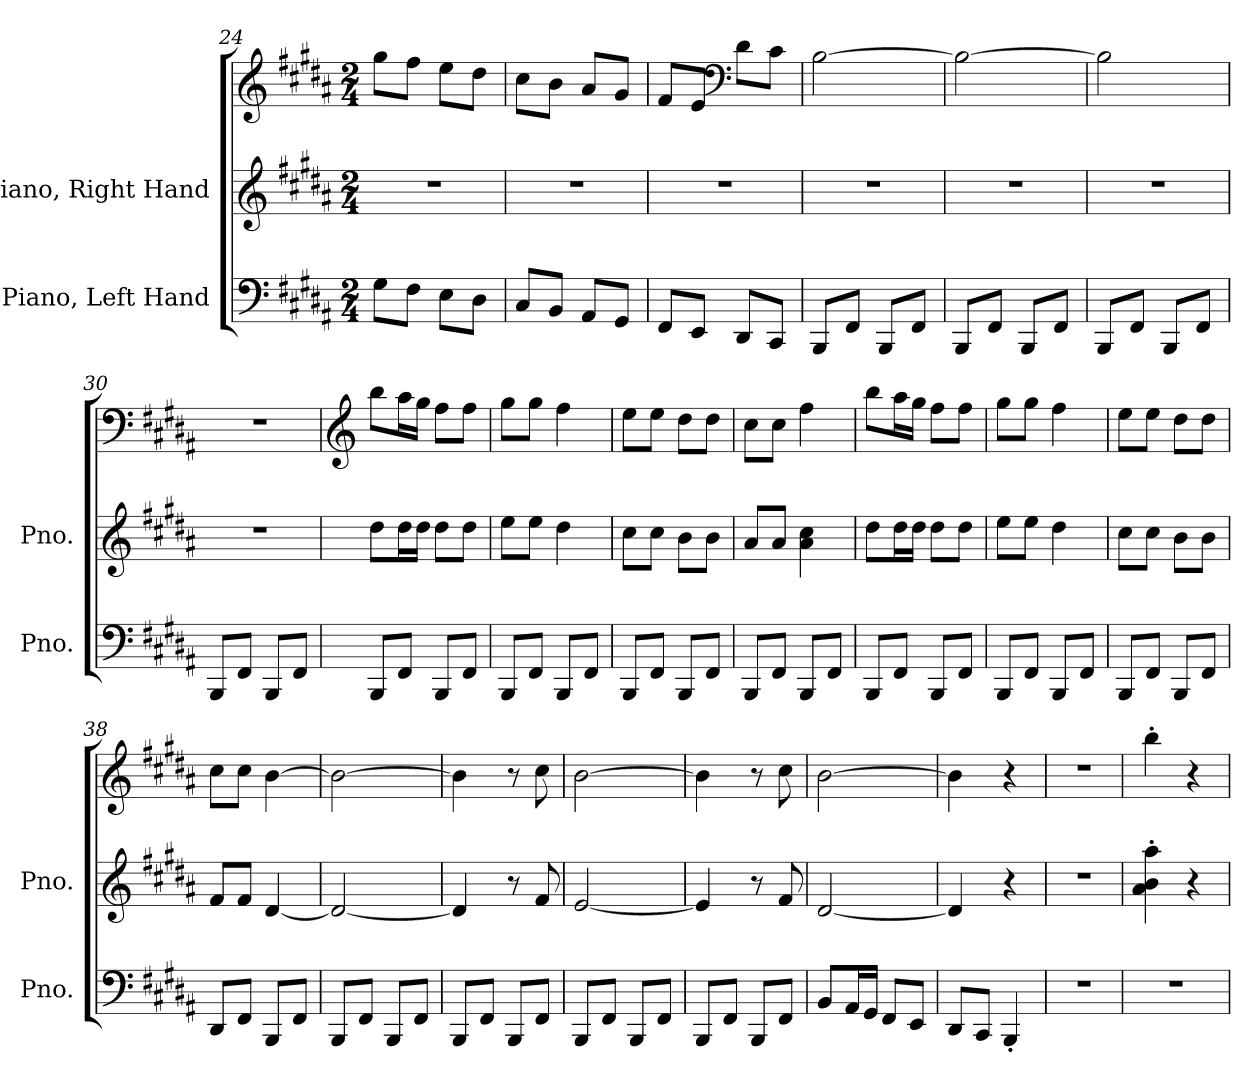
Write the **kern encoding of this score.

**kern	**kern	**kern
*part2	*part1	*part1
*staff3	*staff2	*staff1
*I"Piano, Left Hand	*I"Piano, Right Hand	*
*I'Pno.	*I'Pno.	*
*clefF4	*clefG2	*clefG2
*k[f#c#g#d#a#]	*k[f#c#g#d#a#]	*k[f#c#g#d#a#]
*M2/4	*M2/4	*M2/4
=24	=24	=24
8G#\L	2r	8gg#\L
8F#\J	.	8ff#\J
8E\L	.	8ee\L
8D#\J	.	8dd#\J
!!LO:PB:g=z
=25	=25	=25
8C#/L	2r	8cc#\L
8BB/J	.	8b\J
8AA#/L	.	8a#/L
8GG#/J	.	8g#/J
=26	=26	=26
8FF#/L	2r	8f#/L
8EE/J	.	8e/J
*	*	*clefF4
8DD#/L	.	8d#\L
8CC#/J	.	8c#\J
=27	=27	=27
8BBB/L	2r	[2B\
8FF#/J	.	.
8BBB/L	.	.
8FF#/J	.	.
=28	=28	=28
8BBB/L	2r	2B\_
8FF#/J	.	.
8BBB/L	.	.
8FF#/J	.	.
=29	=29	=29
8BBB/L	2r	2B\]
8FF#/J	.	.
8BBB/L	.	.
8FF#/J	.	.
=30	=30	=30
8BBB/L	2r	2r
8FF#/J	.	.
8BBB/L	.	.
8FF#/J	.	.
=31	=31	=31
*	*	*clefG2
8BBB/L	8dd#\L	8bb\L
8FF#/J	16dd#\L	16aa#\L
.	16dd#\JJ	16gg#\JJ
8BBB/L	8dd#\L	8ff#\L
8FF#/J	8dd#\J	8ff#\J
!!LO:LB:g=z
=32	=32	=32
8BBB/L	8ee\L	8gg#\L
8FF#/J	8ee\J	8gg#\J
8BBB/L	4dd#\	4ff#\
8FF#/J	.	.
=33	=33	=33
8BBB/L	8cc#\L	8ee\L
8FF#/J	8cc#\J	8ee\J
8BBB/L	8b\L	8dd#\L
8FF#/J	8b\J	8dd#\J
=34	=34	=34
8BBB/L	8a#/L	8cc#\L
8FF#/J	8a#/J	8cc#\J
8BBB/L	4a#\ 4cc#\	4ff#\
8FF#/J	.	.
=35	=35	=35
8BBB/L	8dd#\L	8bb\L
8FF#/J	16dd#\L	16aa#\L
.	16dd#\JJ	16gg#\JJ
8BBB/L	8dd#\L	8ff#\L
8FF#/J	8dd#\J	8ff#\J
=36	=36	=36
8BBB/L	8ee\L	8gg#\L
8FF#/J	8ee\J	8gg#\J
8BBB/L	4dd#\	4ff#\
8FF#/J	.	.
=37	=37	=37
8BBB/L	8cc#\L	8ee\L
8FF#/J	8cc#\J	8ee\J
8BBB/L	8b\L	8dd#\L
8FF#/J	8b\J	8dd#\J
=38	=38	=38
8DD#/L	8f#/L	8cc#\L
8FF#/J	8f#/J	8cc#\J
8BBB/L	[4d#/	[4b\
8FF#/J	.	.
!!LO:LB:g=z
=39	=39	=39
8BBB/L	2d#/_	2b\_
8FF#/J	.	.
8BBB/L	.	.
8FF#/J	.	.
=40	=40	=40
8BBB/L	4d#/]	4b\]
8FF#/J	.	.
8BBB/L	8r	8r
8FF#/J	8f#/	8cc#\
=41	=41	=41
8BBB/L	[2e/	[2b\
8FF#/J	.	.
8BBB/L	.	.
8FF#/J	.	.
=42	=42	=42
8BBB/L	4e/]	4b\]
8FF#/J	.	.
8BBB/L	8r	8r
8FF#/J	8f#/	8cc#\
=43	=43	=43
8BB/L	[2d#/	[2b\
16AA#/L	.	.
16GG#/JJ	.	.
8FF#/L	.	.
8EE/J	.	.
=44	=44	=44
8DD#/L	4d#/]	4b\]
8CC#/J	.	.
4BBB'/	4r	4r
=45	=45	=45
2r	2r	2r
=46	=46	=46
2r	4a#\' 4b\' 4aa#\'	4bb'\
.	4r	4r
=	=	=
*-	*-	*-
